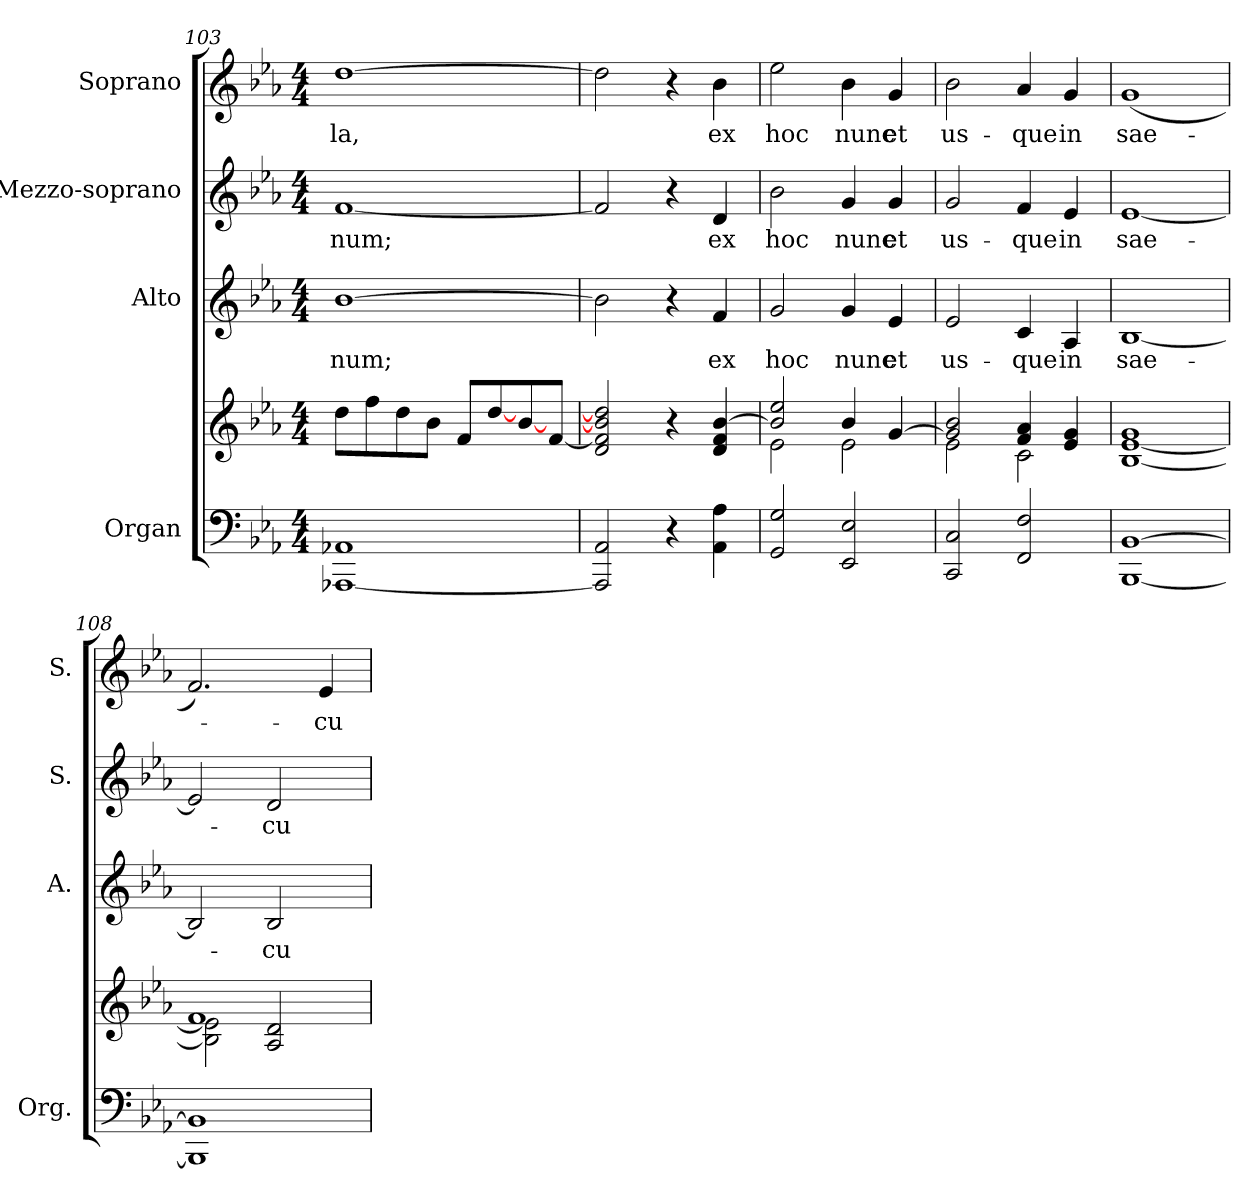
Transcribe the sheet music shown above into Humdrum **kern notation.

**kern	**kern	**kern	**text	**kern	**text	**kern	**text
*part4	*part4	*part3	*part3	*part2	*part2	*part1	*part1
*staff5	*staff4	*staff3	*staff3	*staff2	*staff2	*staff1	*staff1
*I"Organ	*	*I"Alto	*	*I"Mezzo-soprano	*	*I"Soprano	*
*I'Org.	*	*I'A.	*	*I'S.	*	*I'S.	*
*clefF4	*clefG2	*clefG2	*	*clefG2	*	*clefG2	*
*k[b-e-a-]	*k[b-e-a-]	*k[b-e-a-]	*	*k[b-e-a-]	*	*k[b-e-a-]	*
*E-:	*E-:	*E-:	*	*E-:	*	*E-:	*
*M4/4	*M4/4	*M4/4	*	*M4/4	*	*M4/4	*
=103	=103	=103	=103	=103	=103	=103	=103
!	!	!	!LO:LY:b:color=#000000	!	!	!	!
!	!	!	!	!	!LO:LY:b:color=#000000	!	!
!	!	!	!	!	!	!	!LO:LY:b:color=#000000
[1AAA-Xi 1AA-Xi	8ddi\L	[1b-i	-num;	[1fi	-num;	[1ddi	-la,
.	8ffi\	.	.	.	.	.	.
.	8ddi\	.	.	.	.	.	.
.	8b-i\J	.	.	.	.	.	.
.	8fi/L	.	.	.	.	.	.
.	[8ddi/	.	.	.	.	.	.
.	[8b-i/	.	.	.	.	.	.
.	[8fi/J	.	.	.	.	.	.
!!LO:LB:g=z
=104	=104	=104	=104	=104	=104	=104	=104
2AAA-i/] 2AA-i	2di/ 2fi] 2b-i] 2ddi]	2b-i\]	.	2fi/]	.	2ddi\]	.
4r	4r	4r	.	4r	.	4r	.
!	!	!	!LO:LY:b:color=#000000	!	!	!	!
!	!	!	!	!	!LO:LY:b:color=#000000	!	!
!	!	!	!	!	!	!	!LO:LY:b:color=#000000
4AA-i\ 4A-i	4di/ 4fi [4b-i	4fi/	ex	4di/	ex	4b-i\	ex
=105	=105	=105	=105	=105	=105	=105	=105
*	*^	*	*	*	*	*	*
!	!	!	!	!LO:LY:b:color=#000000	!	!	!	!
!	!	!	!	!	!	!LO:LY:b:color=#000000	!	!
!	!	!	!	!	!	!	!	!LO:LY:b:color=#000000
2GGi/ 2Gi	2b-i/] 2ee-i	2e-i\	2gi/	hoc	2b-i\	hoc	2ee-i\	hoc
!	!	!	!	!LO:LY:b:color=#000000	!	!	!	!
!	!	!	!	!	!	!LO:LY:b:color=#000000	!	!
!	!	!	!	!	!	!	!	!LO:LY:b:color=#000000
2EE-i/ 2E-i	4b-i/	2e-i\	4gi/	nunc	4gi/	nunc	4b-i\	nunc
!	!	!	!	!LO:LY:b:color=#000000	!	!	!	!
!	!	!	!	!	!	!LO:LY:b:color=#000000	!	!
!	!	!	!	!	!	!	!	!LO:LY:b:color=#000000
.	[4gi/	.	4e-i/	et	4gi/	et	4gi/	et
=106	=106	=106	=106	=106	=106	=106	=106	=106
!	!	!	!	!LO:LY:b:color=#000000	!	!	!	!
!	!	!	!	!	!	!LO:LY:b:color=#000000	!	!
!	!	!	!	!	!	!	!	!LO:LY:b:color=#000000
2CCi/ 2Ci	2gi/] 2b-i	2e-i\	2e-i/	us-	2gi/	us-	2b-i\	us-
!	!	!	!	!LO:LY:b:color=#000000	!	!	!	!
!	!	!	!	!	!	!LO:LY:b:color=#000000	!	!
!	!	!	!	!	!	!	!	!LO:LY:b:color=#000000
2FFi/ 2Fi	4fi/ 4a-i	2ci\	4ci/	-que	4fi/	-que	4a-i/	-que
!	!	!	!	!LO:LY:b:color=#000000	!	!	!	!
!	!	!	!	!	!	!LO:LY:b:color=#000000	!	!
!	!	!	!	!	!	!	!	!LO:LY:b:color=#000000
.	4e-i/ 4gi	.	4A-i/	in	4e-i/	in	4gi/	in
=107	=107	=107	=107	=107	=107	=107	=107	=107
!	!	!	!	!LO:LY:b:color=#000000	!	!	!	!
!	!	!	!	!	!	!LO:LY:b:color=#000000	!	!
!	!	!	!	!	!	!	!	!LO:LY:b:color=#000000
[1BBB-i [1BB-i	1gi	[1B-i [1e-i	[1B-i	sae-	[1e-i	sae-	(1gi	sae-
=108	=108	=108	=108	=108	=108	=108	=108	=108
1BBB-i] 1BB-i]	1fi	2B-i\] 2e-i]	2B-i/]	.	2e-i/]	.	2.fi/)	.
!	!	!	!	!LO:LY:b:color=#000000	!	!	!	!
!	!	!	!	!	!	!LO:LY:b:color=#000000	!	!
.	.	2A-i/ 2di	2B-i/	-cu-	2di/	-cu-	.	.
!	!	!	!	!	!	!	!	!LO:LY:b:color=#000000
.	.	.	.	.	.	.	4e-i/	-cu-
*	*v	*v	*	*	*	*	*	*
=	=	=	=	=	=	=	=
*-	*-	*-	*-	*-	*-	*-	*-
